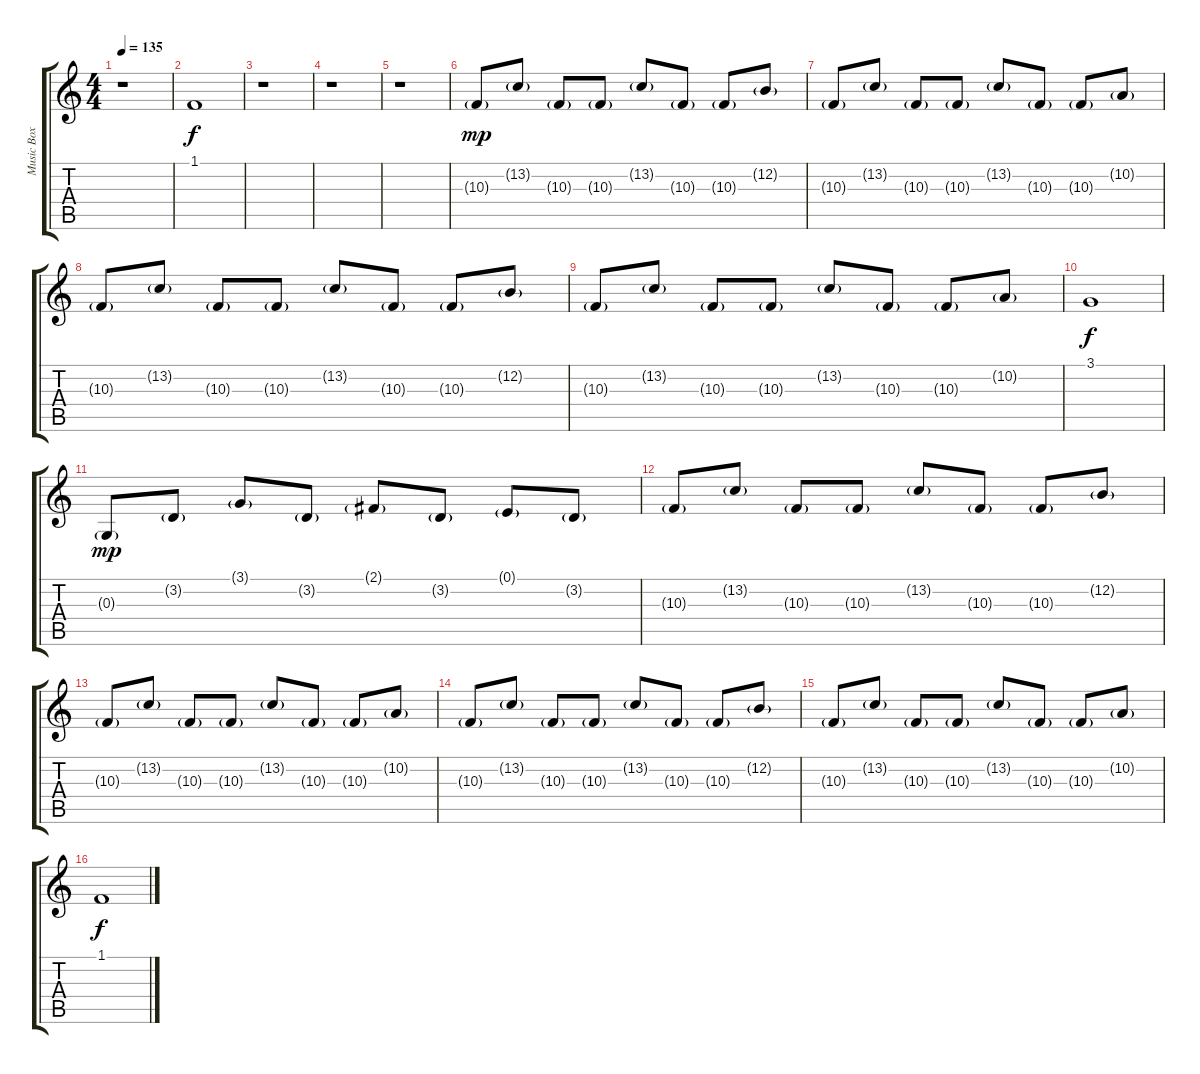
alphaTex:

\track ("Music Box" "Music Box") {instrument musicbox}
\staff {score tabs}
\tuning (E4 B3 G3 D3 A2 E2) {hide}
\ts (4 4)
\tempo 135
\clef g2
\ks c
r.1{dy f} |
1.1.1 |
r.1 |
r.1 |
r.1 |
10.3{g}.8{dy mp} 13.2{g}.8 10.3{g}.8 10.3{g}.8 13.2{g}.8 10.3{g}.8 10.3{g}.8 12.2{g}.8 |
10.3{g}.8 13.2{g}.8 10.3{g}.8 10.3{g}.8 13.2{g}.8 10.3{g}.8 10.3{g}.8 10.2{g}.8 |
10.3{g}.8 13.2{g}.8 10.3{g}.8 10.3{g}.8 13.2{g}.8 10.3{g}.8 10.3{g}.8 12.2{g}.8 |
10.3{g}.8 13.2{g}.8 10.3{g}.8 10.3{g}.8 13.2{g}.8 10.3{g}.8 10.3{g}.8 10.2{g}.8 |
3.1.1{dy f} |
0.3{g}.8{dy mp} 3.2{g}.8 3.1{g}.8 3.2{g}.8 2.1{g}.8 3.2{g}.8 0.1{g}.8 3.2{g}.8 |
10.3{g}.8 13.2{g}.8 10.3{g}.8 10.3{g}.8 13.2{g}.8 10.3{g}.8 10.3{g}.8 12.2{g}.8 |
10.3{g}.8 13.2{g}.8 10.3{g}.8 10.3{g}.8 13.2{g}.8 10.3{g}.8 10.3{g}.8 10.2{g}.8 |
10.3{g}.8 13.2{g}.8 10.3{g}.8 10.3{g}.8 13.2{g}.8 10.3{g}.8 10.3{g}.8 12.2{g}.8 |
10.3{g}.8 13.2{g}.8 10.3{g}.8 10.3{g}.8 13.2{g}.8 10.3{g}.8 10.3{g}.8 10.2{g}.8 |
1.1.1{dy f}
